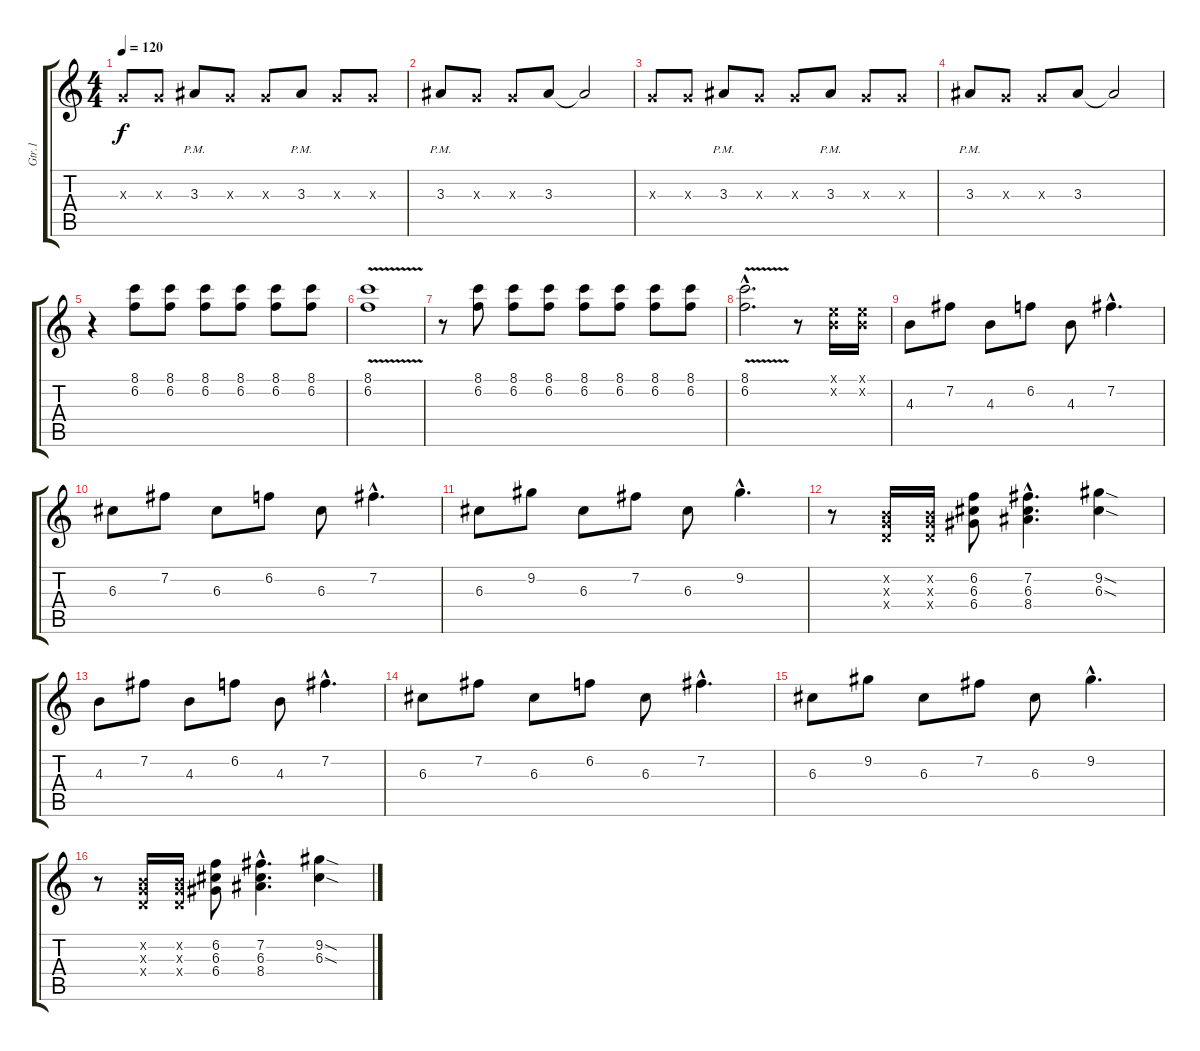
\track ("Gtr.1" "Gtr.1") {instrument distortionguitar}
\staff {score tabs}
\tuning (E4 B3 G3 D3 A2 E2) {hide}
\ts (4 4)
\tempo 120
\clef g2
\ks c
0.3{x}.8{dy f instrument distortionguitar} 0.3{x}.8 3.3{pm}.8 0.3{x}.8 0.3{x}.8 3.3{pm}.8 0.3{x}.8 0.3{x}.8 |
3.3{pm}.8 0.3{x}.8 0.3{x}.8 3.3.8 3.3{t}.2 |
0.3{x}.8 0.3{x}.8 3.3{pm}.8 0.3{x}.8 0.3{x}.8 3.3{pm}.8 0.3{x}.8 0.3{x}.8 |
3.3{pm}.8 0.3{x}.8 0.3{x}.8 3.3.8 3.3{t}.2 |
r.4 (8.1 6.2).8 (8.1 6.2).8 (8.1 6.2).8 (8.1 6.2).8 (8.1 6.2).8 (8.1 6.2).8 |
(8.1{v} 6.2{v}).1 |
r.8 (8.1 6.2).8 (8.1 6.2).8 (8.1 6.2).8 (8.1 6.2).8 (8.1 6.2).8 (8.1 6.2).8 (8.1 6.2).8 |
(8.1{v hac} 6.2{v hac}).2{d} r.8 (0.1{x} 0.2{x}).16 (0.1{x} 0.2{x}).16 |
4.3.8 7.2.8 4.3.8 6.2.8 4.3.8 7.2{hac}.4{d} |
6.3.8 7.2.8 6.3.8 6.2.8 6.3.8 7.2{hac}.4{d} |
6.3.8 9.2.8 6.3.8 7.2.8 6.3.8 9.2{hac}.4{d} |
r.8 (0.2{x} 0.3{x} 0.4{x}).16 (0.2{x} 0.3{x} 0.4{x}).16 (6.2 6.3 6.4).8 (7.2{hac} 6.3{hac} 8.4{hac}).4{d} (9.2{sod} 6.3{sod}).4 |
4.3.8 7.2.8 4.3.8 6.2.8 4.3.8 7.2{hac}.4{d} |
6.3.8 7.2.8 6.3.8 6.2.8 6.3.8 7.2{hac}.4{d} |
6.3.8 9.2.8 6.3.8 7.2.8 6.3.8 9.2{hac}.4{d} |
r.8 (0.2{x} 0.3{x} 0.4{x}).16 (0.2{x} 0.3{x} 0.4{x}).16 (6.2 6.3 6.4).8 (7.2{hac} 6.3{hac} 8.4{hac}).4{d} (9.2{sod} 6.3{sod}).4
